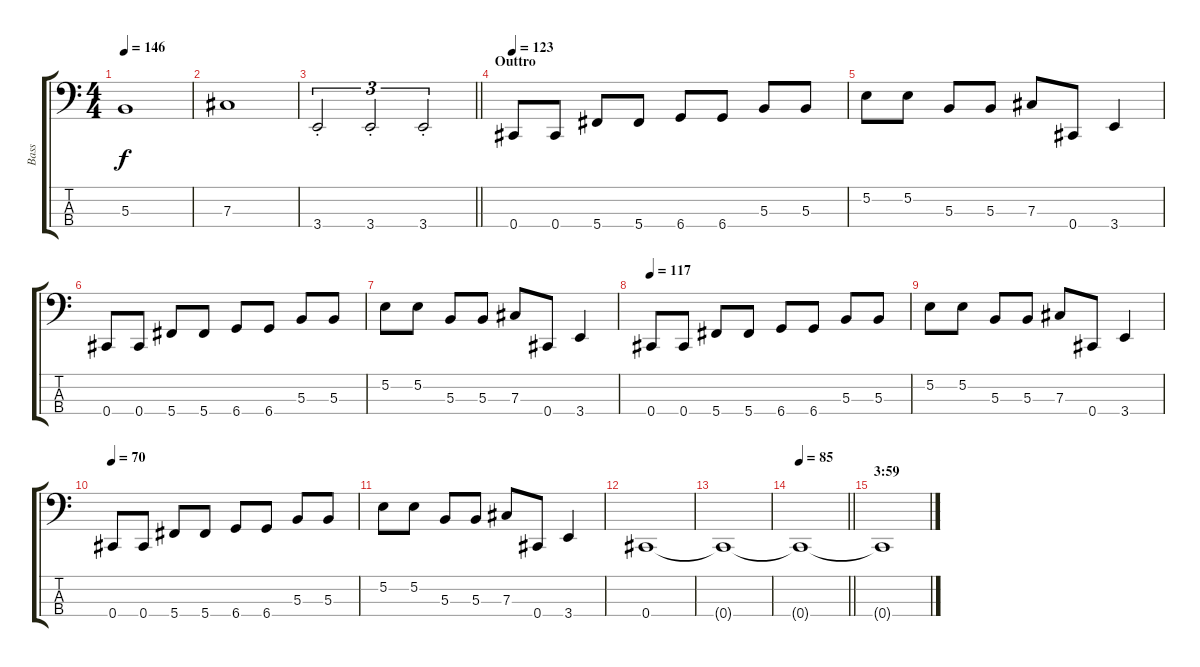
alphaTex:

\track ("Bass" "Bass") {instrument electricbasspick}
\staff {score tabs}
\tuning (E2 B1 Gb1 Db1) {hide}
\ts (4 4)
\tempo 146
\clef f4
\ks c
5.3.1{dy f} |
7.3.1 |
\barLineRight lightlight
3.4{st}.2{tu (3 2)} 3.4{st}.2{tu (3 2)} 3.4{st}.2{tu (3 2)} |
\section ("" "Outtro")
\tempo 123
0.4.8 0.4.8 5.4.8 5.4.8 6.4.8 6.4.8 5.3.8 5.3.8 |
5.2.8 5.2.8 5.3.8 5.3.8 7.3.8 0.4.8 3.4.4 |
0.4.8 0.4.8 5.4.8 5.4.8 6.4.8 6.4.8 5.3.8 5.3.8 |
5.2.8 5.2.8 5.3.8 5.3.8 7.3.8 0.4.8 3.4.4 |
\tempo 117
0.4.8 0.4.8 5.4.8 5.4.8 6.4.8 6.4.8 5.3.8 5.3.8 |
5.2.8 5.2.8 5.3.8 5.3.8 7.3.8 0.4.8 3.4.4 |
\tempo 70
0.4.8 0.4.8 5.4.8 5.4.8 6.4.8 6.4.8 5.3.8 5.3.8 |
5.2.8 5.2.8 5.3.8 5.3.8 7.3.8 0.4.8 3.4.4 |
0.4.1 |
0.4{t}.1 |
\tempo 85
\barLineRight lightlight
0.4{t}.1 |
\section ("" "3:59")
0.4{t}.1
